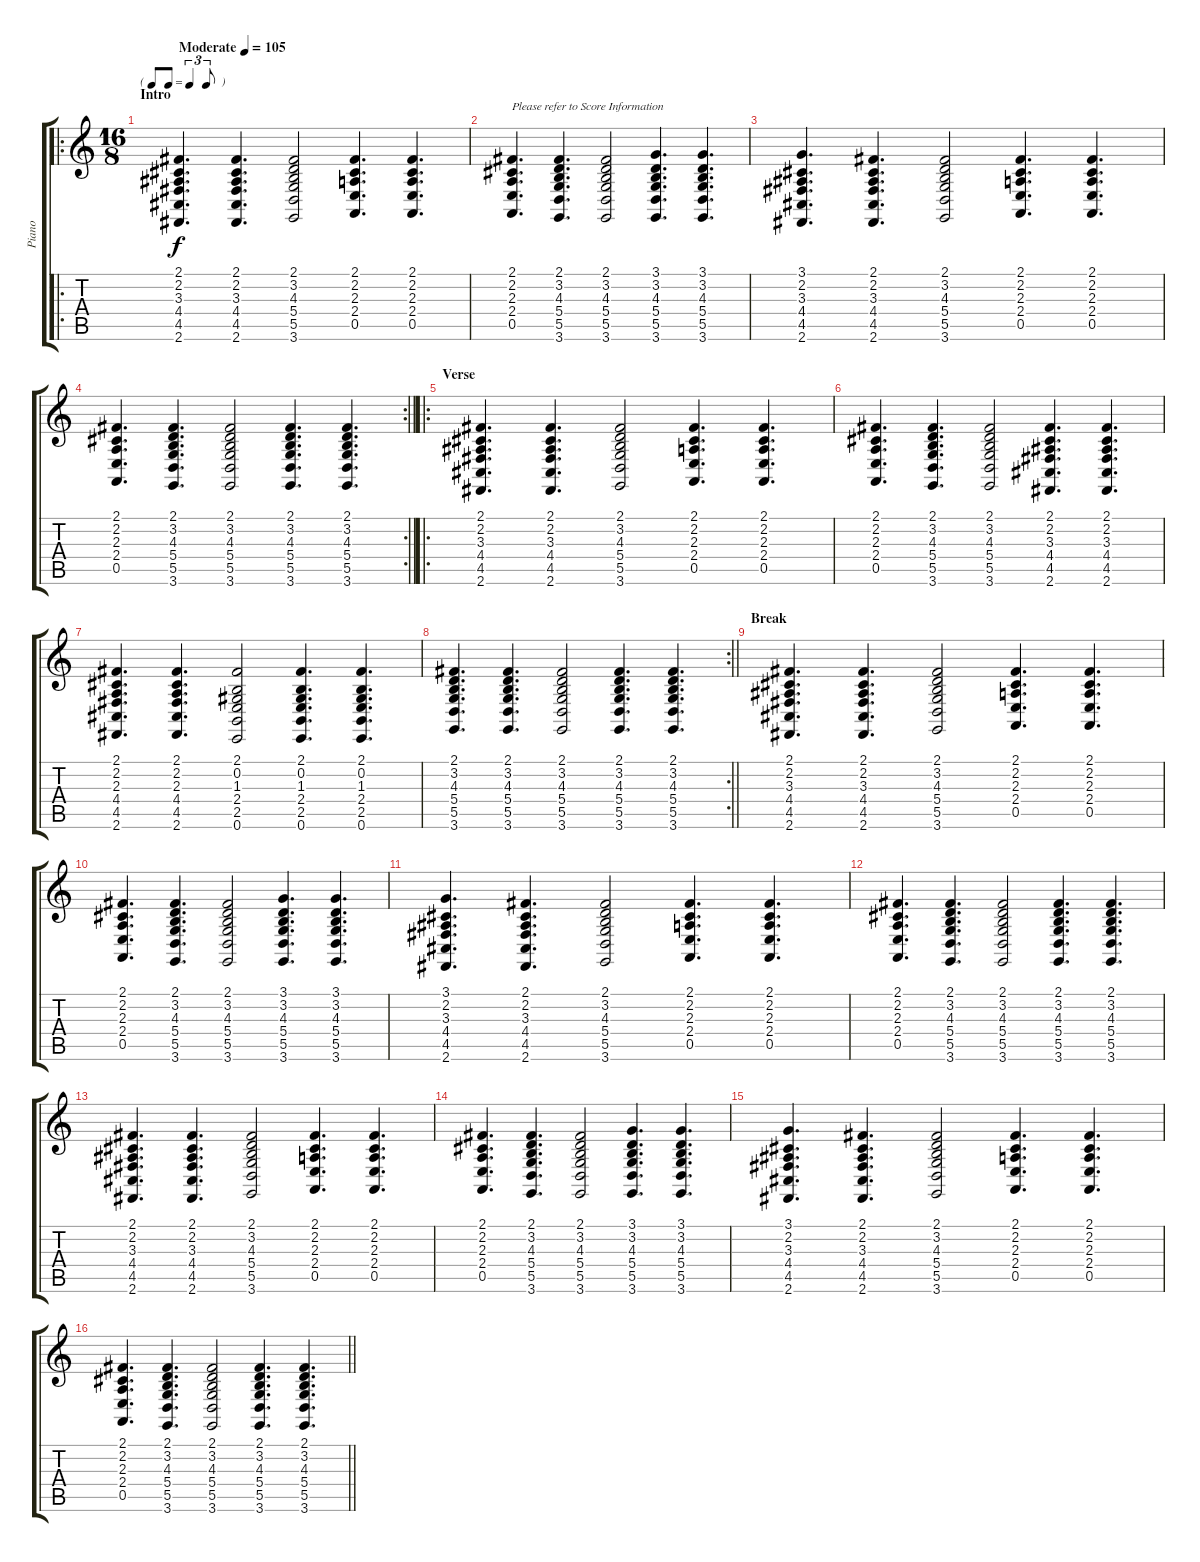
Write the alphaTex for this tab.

\track ("Piano" "Piano") {instrument acousticgrandpiano}
\staff {score tabs}
\tuning (E4 B3 G3 D3 A2 E2) {hide}
\ro
\ts (16 8)
\tf triplet8th
\section ("" "Intro")
\tempo (105 "Moderate")
\clef g2
\ks c
(2.1 2.2 3.3 4.4 4.5 2.6).4{d dy f instrument acousticgrandpiano} (2.1 2.2 3.3 4.4 4.5 2.6).4{d} (2.1 3.2 4.3 5.4 5.5 3.6).2 (2.1 2.2 2.3 2.4 0.5).4{d} (2.1 2.2 2.3 2.4 0.5).4{d} |
(2.1 2.2 2.3 2.4 0.5).4{d txt "Please refer to Score Information"} (2.1 3.2 4.3 5.4 5.5 3.6).4{d} (2.1 3.2 4.3 5.4 5.5 3.6).2 (3.1 3.2 4.3 5.4 5.5 3.6).4{d} (3.1 3.2 4.3 5.4 5.5 3.6).4{d} |
(3.1 2.2 3.3 4.4 4.5 2.6).4{d} (2.1 2.2 3.3 4.4 4.5 2.6).4{d} (2.1 3.2 4.3 5.4 5.5 3.6).2 (2.1 2.2 2.3 2.4 0.5).4{d} (2.1 2.2 2.3 2.4 0.5).4{d} |
\rc 2
\barLineRight lightlight
(2.1 2.2 2.3 2.4 0.5).4{d} (2.1 3.2 4.3 5.4 5.5 3.6).4{d} (2.1 3.2 4.3 5.4 5.5 3.6).2 (2.1 3.2 4.3 5.4 5.5 3.6).4{d} (2.1 3.2 4.3 5.4 5.5 3.6).4{d} |
\ro
\section ("" "Verse")
(2.1 2.2 3.3 4.4 4.5 2.6).4{d} (2.1 2.2 3.3 4.4 4.5 2.6).4{d} (2.1 3.2 4.3 5.4 5.5 3.6).2 (2.1 2.2 2.3 2.4 0.5).4{d} (2.1 2.2 2.3 2.4 0.5).4{d} |
(2.1 2.2 2.3 2.4 0.5).4{d} (2.1 3.2 4.3 5.4 5.5 3.6).4{d} (2.1 3.2 4.3 5.4 5.5 3.6).2 (2.1 2.2 3.3 4.4 4.5 2.6).4{d} (2.1 2.2 3.3 4.4 4.5 2.6).4{d} |
(2.1 2.2 2.3 4.4 4.5 2.6).4{d} (2.1 2.2 2.3 4.4 4.5 2.6).4{d} (2.1 0.2 1.3 2.4 2.5 0.6).2 (2.1 0.2 1.3 2.4 2.5 0.6).4{d} (2.1 0.2 1.3 2.4 2.5 0.6).4{d} |
\rc 2
\barLineRight lightlight
(2.1 3.2 4.3 5.4 5.5 3.6).4{d} (2.1 3.2 4.3 5.4 5.5 3.6).4{d} (2.1 3.2 4.3 5.4 5.5 3.6).2 (2.1 3.2 4.3 5.4 5.5 3.6).4{d} (2.1 3.2 4.3 5.4 5.5 3.6).4{d} |
\section ("" "Break")
(2.1 2.2 3.3 4.4 4.5 2.6).4{d} (2.1 2.2 3.3 4.4 4.5 2.6).4{d} (2.1 3.2 4.3 5.4 5.5 3.6).2 (2.1 2.2 2.3 2.4 0.5).4{d} (2.1 2.2 2.3 2.4 0.5).4{d} |
(2.1 2.2 2.3 2.4 0.5).4{d} (2.1 3.2 4.3 5.4 5.5 3.6).4{d} (2.1 3.2 4.3 5.4 5.5 3.6).2 (3.1 3.2 4.3 5.4 5.5 3.6).4{d} (3.1 3.2 4.3 5.4 5.5 3.6).4{d} |
(3.1 2.2 3.3 4.4 4.5 2.6).4{d} (2.1 2.2 3.3 4.4 4.5 2.6).4{d} (2.1 3.2 4.3 5.4 5.5 3.6).2 (2.1 2.2 2.3 2.4 0.5).4{d} (2.1 2.2 2.3 2.4 0.5).4{d} |
(2.1 2.2 2.3 2.4 0.5).4{d} (2.1 3.2 4.3 5.4 5.5 3.6).4{d} (2.1 3.2 4.3 5.4 5.5 3.6).2 (2.1 3.2 4.3 5.4 5.5 3.6).4{d} (2.1 3.2 4.3 5.4 5.5 3.6).4{d} |
(2.1 2.2 3.3 4.4 4.5 2.6).4{d} (2.1 2.2 3.3 4.4 4.5 2.6).4{d} (2.1 3.2 4.3 5.4 5.5 3.6).2 (2.1 2.2 2.3 2.4 0.5).4{d} (2.1 2.2 2.3 2.4 0.5).4{d} |
(2.1 2.2 2.3 2.4 0.5).4{d} (2.1 3.2 4.3 5.4 5.5 3.6).4{d} (2.1 3.2 4.3 5.4 5.5 3.6).2 (3.1 3.2 4.3 5.4 5.5 3.6).4{d} (3.1 3.2 4.3 5.4 5.5 3.6).4{d} |
(3.1 2.2 3.3 4.4 4.5 2.6).4{d} (2.1 2.2 3.3 4.4 4.5 2.6).4{d} (2.1 3.2 4.3 5.4 5.5 3.6).2 (2.1 2.2 2.3 2.4 0.5).4{d} (2.1 2.2 2.3 2.4 0.5).4{d} |
\barLineRight lightlight
(2.1 2.2 2.3 2.4 0.5).4{d} (2.1 3.2 4.3 5.4 5.5 3.6).4{d} (2.1 3.2 4.3 5.4 5.5 3.6).2 (2.1 3.2 4.3 5.4 5.5 3.6).4{d} (2.1 3.2 4.3 5.4 5.5 3.6).4{d}
